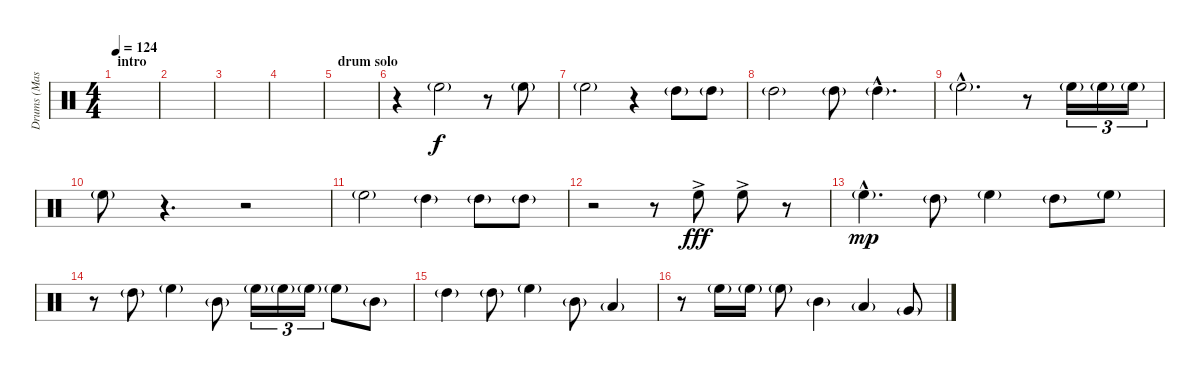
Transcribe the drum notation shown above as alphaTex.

\track ("Drums (Mason)" "Drums (Mas") {instrument percussion}
\staff {score}
\articulation defaults
\ts (4 4)
\section ("" "intro")
\tempo 124
\clef neutral
\ks c
|
|
|
|
\section ("" "drum solo")
|
r.4 "High Floor Tom (hit)"{g}.2 r.8 "High Floor Tom (hit)"{g}.8 |
"High Floor Tom (hit)"{g}.2 r.4 "High Tom (hit)"{g}.8 "High Tom (hit)"{g}.8 |
"High Tom (hit)"{g}.2 "High Tom (hit)"{g}.8 "High Tom (hit)"{g hac}.4{d} |
"High Floor Tom (hit)"{g hac}.2{d} r.8 "High Floor Tom (hit)"{g}.16{tu (3 2)} "High Floor Tom (hit)"{g}.16{tu (3 2)} "High Floor Tom (hit)"{g}.16{tu (3 2)} |
"High Floor Tom (hit)"{g}.8 r.4{d} r.2 |
"High Floor Tom (hit)"{g}.2 "High Tom (hit)"{g}.4 "High Tom (hit)"{g}.8 "High Tom (hit)"{g}.8 |
r.2 r.8 "High Floor Tom (hit)"{ac}.8{dy fff} "High Floor Tom (hit)"{ac}.8 r.8 |
"High Floor Tom (hit)"{g hac}.4{d dy mp} "High Tom (hit)"{g}.8 "High Floor Tom (hit)"{g}.4 "High Tom (hit)"{g}.8 "High Floor Tom (hit)"{g}.8 |
r.8 "High Tom (hit)"{g}.8 "High Floor Tom (hit)"{g}.4 "Mid Tom (hit)"{g}.8 "High Floor Tom (hit)"{g}.16{tu (3 2)} "High Floor Tom (hit)"{g}.16{tu (3 2)} "High Floor Tom (hit)"{g}.16{tu (3 2)} "High Floor Tom (hit)"{g}.8 "Mid Tom (hit)"{g}.8 |
"High Tom (hit)"{g}.4 "High Tom (hit)"{g}.8 "High Floor Tom (hit)"{g}.4 "Mid Tom (hit)"{g}.8 "Low Tom (hit)"{g}.4 |
r.8 "High Floor Tom (hit)"{g}.16 "High Floor Tom (hit)"{g}.16 "High Floor Tom (hit)"{g}.8 "Mid Tom (hit)"{g}.4 "Low Tom (hit)"{g}.4 "Very Low Tom (hit)"{g}.8
